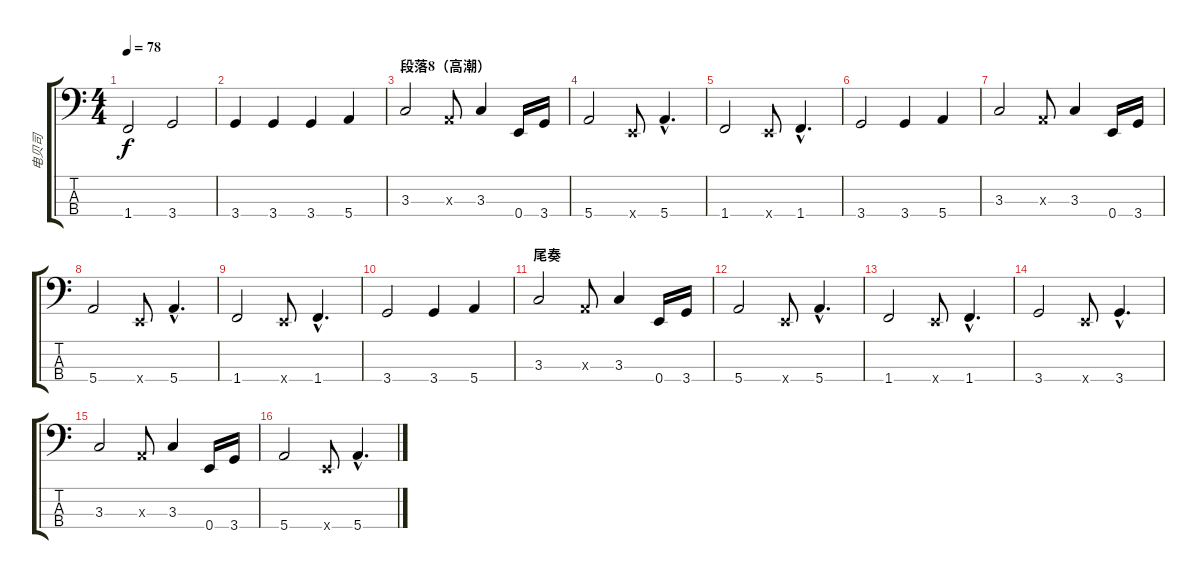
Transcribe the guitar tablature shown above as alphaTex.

\track ("电贝司" "电贝司") {instrument electricbassfinger}
\staff {score tabs}
\tuning (G2 D2 A1 E1) {hide}
\ts (4 4)
\tempo 78
\clef f4
\ks c
1.4.2{dy f} 3.4.2 |
3.4.4 3.4.4 3.4.4 5.4.4 |
\section ("" "段落8（高潮）")
3.3.2 0.3{x}.8 3.3.4 0.4.16 3.4.16 |
5.4.2 0.4{x}.8 5.4{hac}.4{d} |
1.4.2 0.4{x}.8 1.4{hac}.4{d} |
3.4.2 3.4.4 5.4.4 |
3.3.2 0.3{x}.8 3.3.4 0.4.16 3.4.16 |
5.4.2 0.4{x}.8 5.4{hac}.4{d} |
1.4.2 0.4{x}.8 1.4{hac}.4{d} |
3.4.2 3.4.4 5.4.4 |
\section ("" "尾奏")
3.3.2 0.3{x}.8 3.3.4 0.4.16 3.4.16 |
5.4.2 0.4{x}.8 5.4{hac}.4{d} |
1.4.2 0.4{x}.8 1.4{hac}.4{d} |
3.4.2 0.4{x}.8 3.4{hac}.4{d} |
3.3.2 0.3{x}.8 3.3.4 0.4.16 3.4.16 |
5.4.2 0.4{x}.8 5.4{hac}.4{d}
